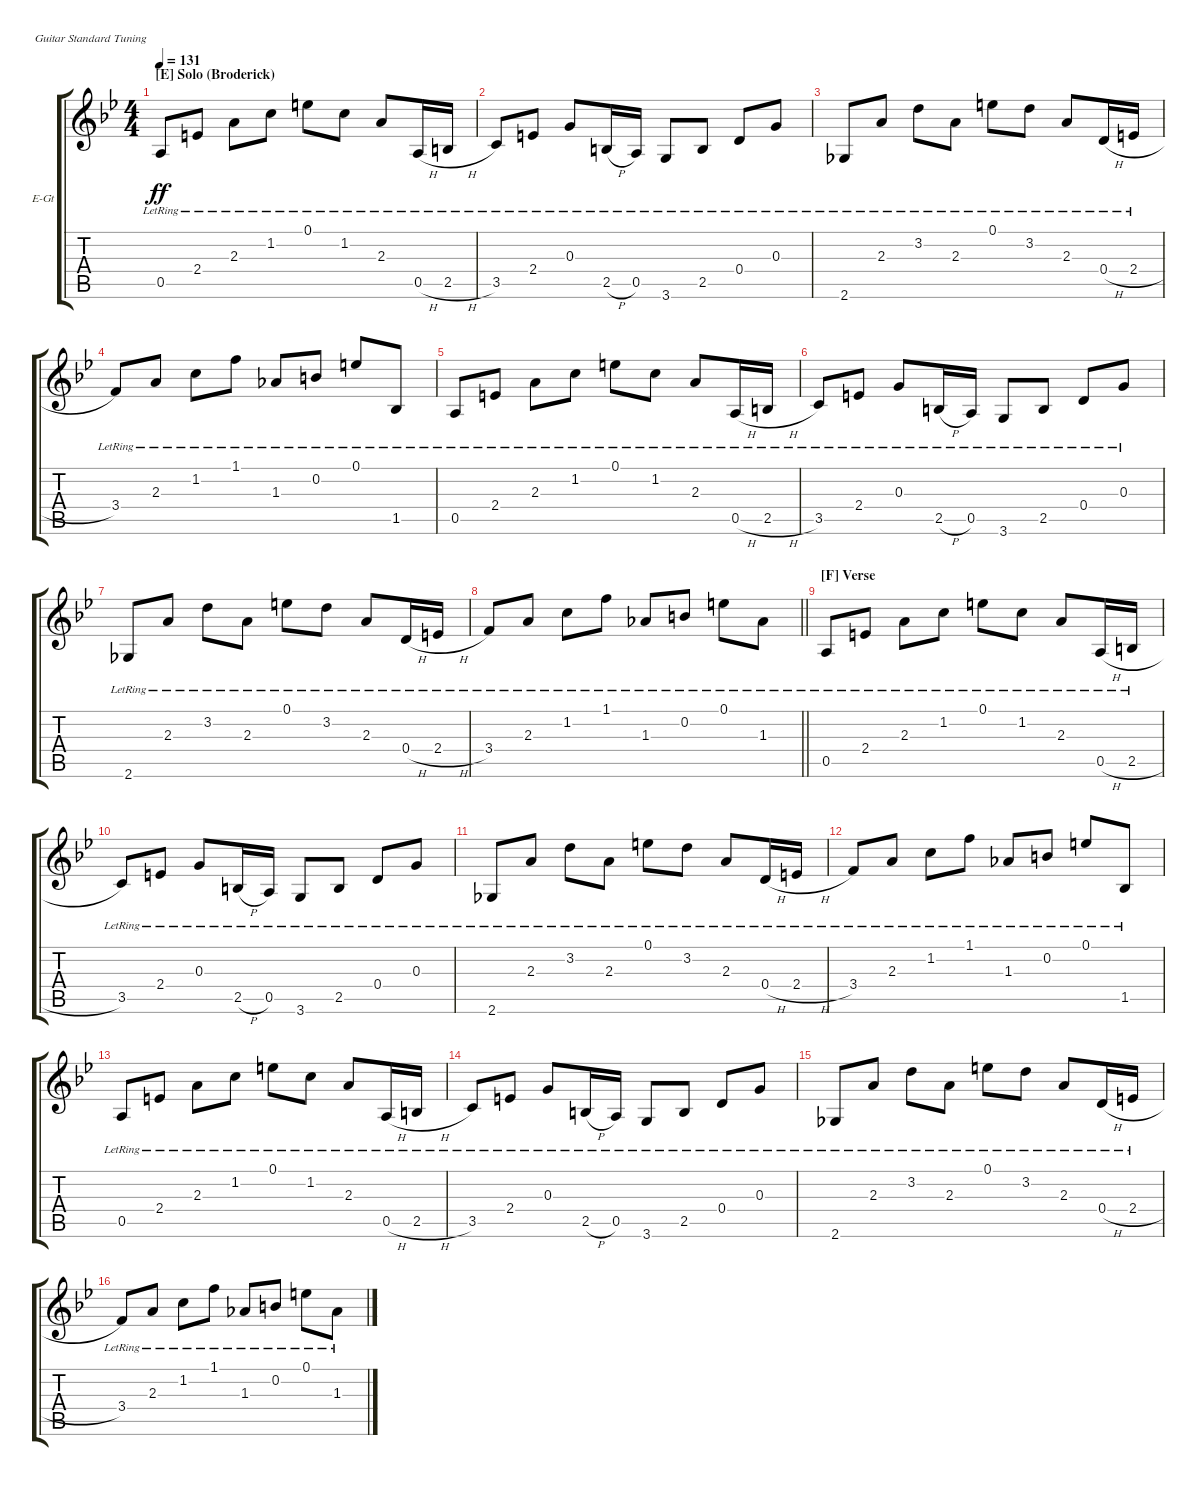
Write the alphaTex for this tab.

\bracketExtendMode groupsimilarinstruments
\firstSystemTrackNameOrientation horizontal
\otherSystemsTrackNameOrientation horizontal
\track ("Clean Guitar 1" "E-Gt") {instrument electricguitarclean}
\staff {score tabs}
\tuning (E4 B3 G3 D3 A2 E2)
\ts (4 4)
\section ("E" "Solo (Broderick)")
\tempo 131
\clef g2
\scale
0.528517
\ks gminor
0.5{lr}.8{dy ff} 2.4{lr}.8 2.3{lr}.8 1.2{lr}.8 0.1{lr}.8 1.2{lr}.8 2.3{lr}.8 0.5{h lr}.16 2.5{h lr}.16 |
\scale
0.235741 3.5{lr}.8 2.4{lr}.8 0.3{lr}.8 2.5{h lr}.16 0.5{lr}.16 3.6{lr}.8 2.5{lr}.8 0.4{lr}.8 0.3{lr}.8 |
\scale
0.235741 2.6{lr}.8 2.3{lr}.8 3.2{lr}.8 2.3{lr}.8 0.1{lr}.8 3.2{lr}.8 2.3{lr}.8 0.4{h lr}.16 2.4{h lr}.16 |
\scale
0.333333 3.4{lr}.8 2.3{lr}.8 1.2{lr}.8 1.1{lr}.8 1.3{lr}.8 0.2{lr}.8 0.1{lr}.8 1.5{lr}.8 |
\scale
0.333333 0.5{lr}.8 2.4{lr}.8 2.3{lr}.8 1.2{lr}.8 0.1{lr}.8 1.2{lr}.8 2.3{lr}.8 0.5{h lr}.16 2.5{h lr}.16 |
\scale
0.333333 3.5{lr}.8 2.4{lr}.8 0.3{lr}.8 2.5{h lr}.16 0.5{lr}.16 3.6{lr}.8 2.5{lr}.8 0.4{lr}.8 0.3{lr}.8 |
\scale
0.333333 2.6{lr}.8 2.3{lr}.8 3.2{lr}.8 2.3{lr}.8 0.1{lr}.8 3.2{lr}.8 2.3{lr}.8 0.4{h lr}.16 2.4{h lr}.16 |
\scale
0.333333
\barLineRight lightlight
3.4{lr}.8 2.3{lr}.8 1.2{lr}.8 1.1{lr}.8 1.3{lr}.8 0.2{lr}.8 0.1{lr}.8 1.3{lr}.8 |
\section ("F" "Verse")
\scale
0.333333 0.5{lr}.8 2.4{lr}.8 2.3{lr}.8 1.2{lr}.8 0.1{lr}.8 1.2{lr}.8 2.3{lr}.8 0.5{h lr}.16 2.5{h lr}.16 |
\scale
0.333333 3.5{lr}.8 2.4{lr}.8 0.3{lr}.8 2.5{h lr}.16 0.5{lr}.16 3.6{lr}.8 2.5{lr}.8 0.4{lr}.8 0.3{lr}.8 |
\scale
0.333333 2.6{lr}.8 2.3{lr}.8 3.2{lr}.8 2.3{lr}.8 0.1{lr}.8 3.2{lr}.8 2.3{lr}.8 0.4{h lr}.16 2.4{h lr}.16 |
\scale
0.333333 3.4{lr}.8 2.3{lr}.8 1.2{lr}.8 1.1{lr}.8 1.3{lr}.8 0.2{lr}.8 0.1{lr}.8 1.5{lr}.8 |
\scale
0.333333 0.5{lr}.8 2.4{lr}.8 2.3{lr}.8 1.2{lr}.8 0.1{lr}.8 1.2{lr}.8 2.3{lr}.8 0.5{h lr}.16 2.5{h lr}.16 |
\scale
0.333333 3.5{lr}.8 2.4{lr}.8 0.3{lr}.8 2.5{h lr}.16 0.5{lr}.16 3.6{lr}.8 2.5{lr}.8 0.4{lr}.8 0.3{lr}.8 |
\scale
0.333333 2.6{lr}.8 2.3{lr}.8 3.2{lr}.8 2.3{lr}.8 0.1{lr}.8 3.2{lr}.8 2.3{lr}.8 0.4{h lr}.16 2.4{h lr}.16 |
\scale
0.333333 3.4{lr}.8 2.3{lr}.8 1.2{lr}.8 1.1{lr}.8 1.3{lr}.8 0.2{lr}.8 0.1{lr}.8 1.3{lr}.8
